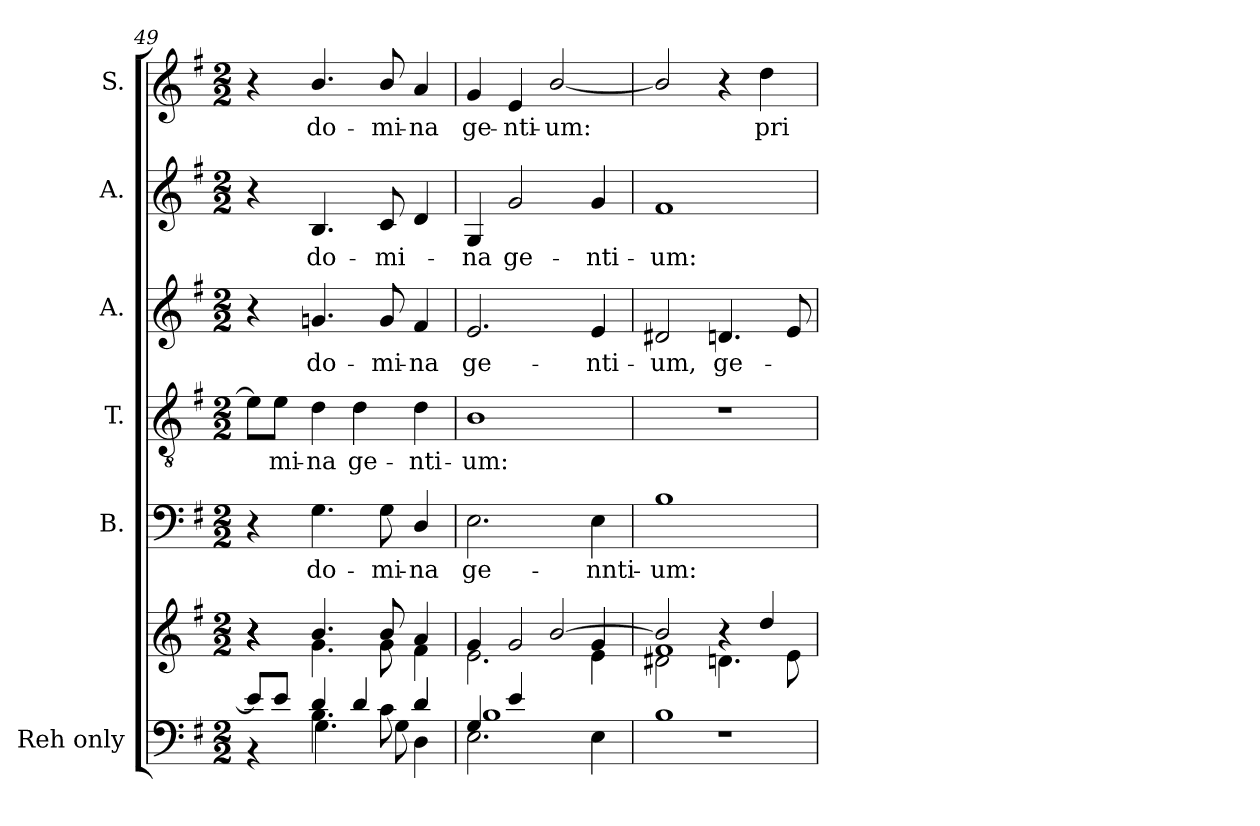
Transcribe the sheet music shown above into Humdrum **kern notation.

**kern	**kern	**kern	**text	**kern	**text	**kern	**text	**kern	**text	**kern	**text
*part6	*part6	*part5	*part5	*part4	*part4	*part3	*part3	*part2	*part2	*part1	*part1
*staff7	*staff6	*staff5	*staff5	*staff4	*staff4	*staff3	*staff3	*staff2	*staff2	*staff1	*staff1
*I"Reh  only	*	*I"B.	*	*I"T.	*	*I"A.	*	*I"A.	*	*I"S.	*
*	*	*I'B.	*	*I'T.	*	*I'A.	*	*I'A.	*	*	*
*clefF4	*clefG2	*clefF4	*	*clefGv2	*	*clefG2	*	*clefG2	*	*clefG2	*
*	*	*	*	*ITrd7c12	*	*	*	*	*	*	*
*k[f#]	*k[f#]	*k[f#]	*	*k[f#]	*	*k[f#]	*	*k[f#]	*	*k[f#]	*
*G:	*G:	*G:	*	*G:	*	*G:	*	*G:	*	*G:	*
*M2/2	*M2/2	*M2/2	*	*M2/2	*	*M2/2	*	*M2/2	*	*M2/2	*
=49	=49	=49	=49	=49	=49	=49	=49	=49	=49	=49	=49
*^	*^	*	*	*	*	*	*	*	*	*	*
*	*^	*	*^	*	*	*	*	*	*	*	*	*	*
4ryy	8e/L]	4r	4r	4r	4r	4r	.	8E\L]	.	4r	.	4r	.	4r	.
!	!	!	!	!	!	!	!	!	!LO:LY:b	!	!	!	!	!	!
.	8e/J	.	.	.	.	.	.	8E\J	-mi-	.	.	.	.	.	.
!	!	!	!	!	!	!	!LO:LY:b	!	!LO:LY:b	!	!LO:LY:b	!	!LO:LY:b	!	!LO:LY:b
4.B\	4d/	4.G\	4.b/	4.g\	2.ryy	4.G\	do-	4D\	-na	4.gn/	do-	4.B/	do-	4.b/	do-
!	!	!	!	!	!	!	!	!	!LO:LY:b	!	!	!	!	!	!
.	4d/	.	.	.	.	.	.	4D\	ge-	.	.	.	.	.	.
!	!	!	!	!	!	!	!LO:LY:b	!	!	!	!LO:LY:b	!	!LO:LY:b	!	!LO:LY:b
8c\	.	8G\	8b/	8g\	.	8G\	-mi-	.	.	8g/	-mi-	8c/	-mi-	8b/	-mi-
!	!	!	!	!	!	!	!LO:LY:b	!	!LO:LY:b	!	!LO:LY:b	!	!	!	!LO:LY:b
4d/	4d/	4D\	4a/	4f#\	.	4D/	-na	4D\	-nti-	4f#/	-na	4d/	.	4a/	-na
=50	=50	=50	=50	=50	=50	=50	=50	=50	=50	=50	=50	=50	=50	=50	=50
*	*	*^	*	*	*	*	*	*	*	*	*	*	*	*	*
!	!	!	!	!	!	!	!	!LO:LY:b	!	!LO:LY:b	!	!LO:LY:b	!	!LO:LY:b	!	!LO:LY:b
4ryy	4G/	1B	2.E\	4g/	2.e\	4ryy	2.E\	ge-	1BB	-um:	2.e/	ge-	4G/	-na	4g/	ge-
!	!	!	!	!	!	!	!	!	!	!	!	!	!	!LO:LY:b	!	!LO:LY:b
4e/	2.ryy	.	.	4ryy	.	2g/	.	.	.	.	.	.	2g/	ge-	4e/	-nti-
!	!	!	!	!	!	!	!	!	!	!	!	!	!	!	!	!LO:LY:b
2ryy	.	.	.	[2b/	.	.	.	.	.	.	.	.	.	.	[2b/	-um:
!	!	!	!	!	!	!	!	!LO:LY:b	!	!	!	!LO:LY:b	!	!LO:LY:b	!	!
.	.	.	4E\	.	4e\	4g/	4E\	-nnti-	.	.	4e/	-nti-	4g/	-nti-	.	.
=51	=51	=51	=51	=51	=51	=51	=51	=51	=51	=51	=51	=51	=51	=51	=51	=51
!	!	!	!	!	!	!	!	!LO:LY:b	!	!	!	!LO:LY:b	!	!LO:LY:b	!	!
*	*v	*v	*v	*	*	*	*	*	*	*	*	*	*	*	*	*
1r	1B	2b/]	2d#X\	1f#	1B	-um:	1r	.	2d#X/	-um,	1f#	-um:	2b/]	.
!	!	!	!	!	!	!	!	!	!	!LO:LY:b	!	!	!	!
.	.	4r	4.dn\	.	.	.	.	.	4.dn/	ge-	.	.	4r	.
!	!	!	!	!	!	!	!	!	!	!	!	!	!	!LO:LY:b
.	.	4dd/	.	.	.	.	.	.	.	.	.	.	4dd\	pri-
.	.	.	8e\	.	.	.	.	.	8e/	.	.	.	.	.
*v	*v	*	*	*	*	*	*	*	*	*	*	*	*	*
*	*v	*v	*v	*	*	*	*	*	*	*	*	*	*
=	=	=	=	=	=	=	=	=	=	=	=
*-	*-	*-	*-	*-	*-	*-	*-	*-	*-	*-	*-
